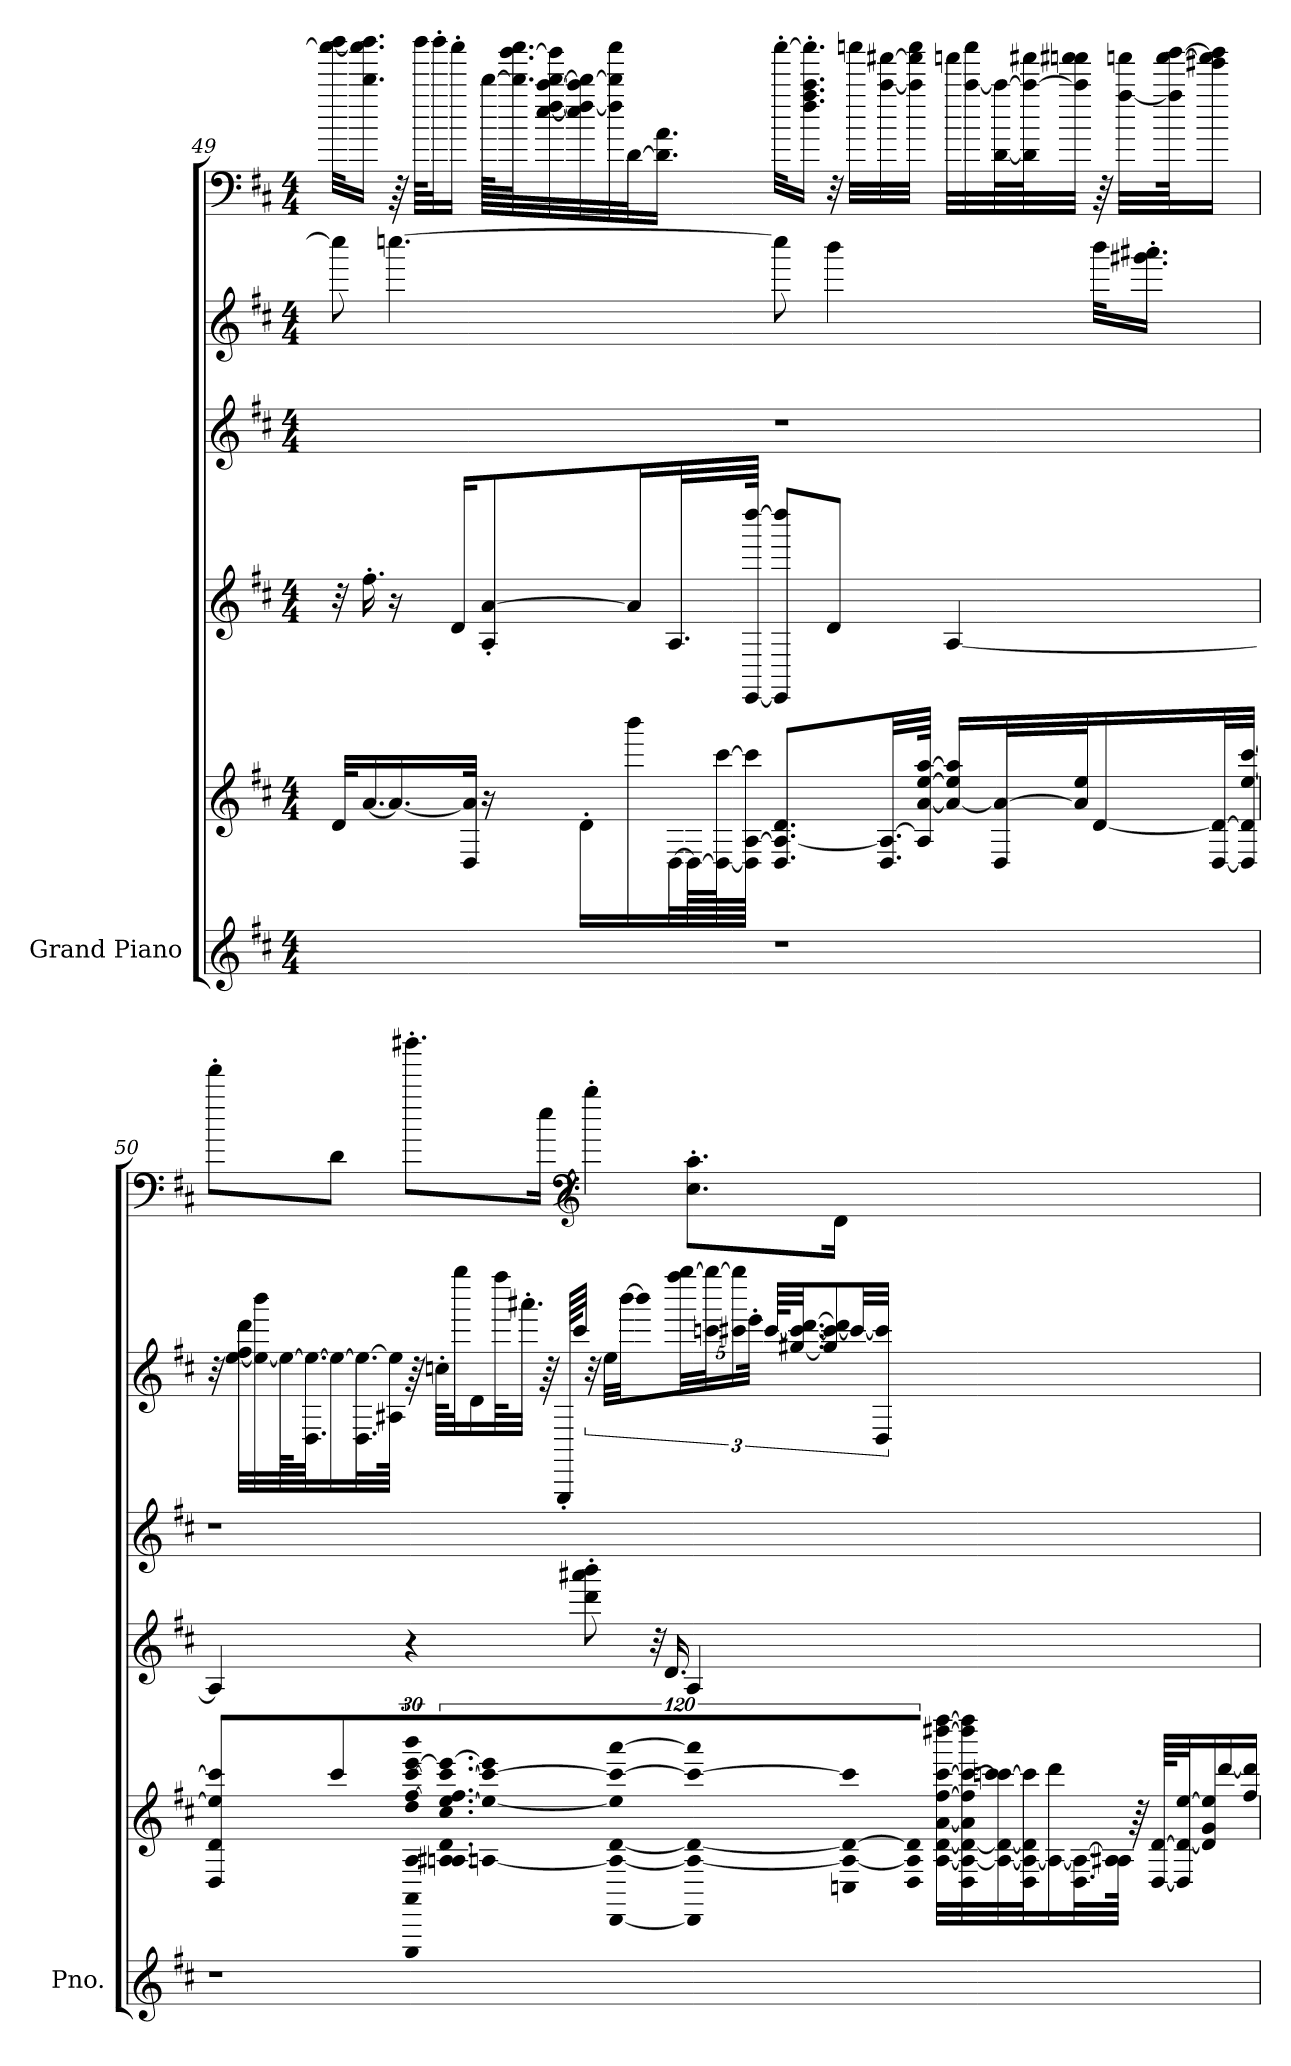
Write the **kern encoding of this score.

**kern	**kern	**kern	**kern	**kern	**kern
*part1	*part1	*part1	*part1	*part1	*part1
*staff6	*staff5	*staff4	*staff3	*staff2	*staff1
*I"Grand Piano	*	*	*	*	*
*I'Pno.	*	*	*	*	*
*clefG2	*clefG2	*clefG2	*clefG2	*clefG2	*clefF4
*k[f#c#]	*k[f#c#]	*k[f#c#]	*k[f#c#]	*k[f#c#]	*k[f#c#]
*M4/4	*M4/4	*M4/4	*M4/4	*M4/4	*M4/4
=49	=49	=49	=49	=49	=49
1r	32d/KLL	32r	1r	8cccc\]	32cccc#\_ 32dddd\KLL
.	[16.a/	16.ff#'\	.	.	16.ddd\ 16.cccc#\] 16.dddd\JJ
.	16.a/_	16r	.	[4.ccccn\	64r
.	.	.	.	.	64dddd\KLLL
.	.	.	.	.	32dddd'\J
.	.	16d/KL	.	.	16cccc#'\JJ
.	32D/ 32a/]JJk	.	.	.	.
.	16r	8A/' [8a/'	.	.	[128ddd\KLLLL
.	.	.	.	.	64.ddd\] [64.bbb\ 64.cccc#\J
.	.	.	.	.	[32ee\ [32ff#\ [32ccc#\ [32ddd\ 32bbb\]
.	16d'\LL	.	.	.	32ee\] 32ff#\_ 32ccc#\] 32ddd\_
.	.	.	.	.	32ff#\] 32ddd\] 32cccc#\
.	16bbb\	16a/L]	.	.	[32d\J
.	.	.	.	.	16.d\] 16.a\JJ
.	[32D\L	32.A/L	.	.	.
.	128D\LL_	.	.	.	.
.	128D\_ [128ccc#\J	.	.	.	.
.	64D\] [64A\ 64ccc#\]JJJJ	[64EE/ [64dddd/JJJk	.	.	.
.	8.D/ 8.A/_ 8.d/L	8EE/] 8dddd/]L	.	8cccc\]	[32cccc#'\KLL
.	.	.	.	.	16.ff#\' 16.aa\' 16.ccc#\' 16.cccc#\]'JJ
.	.	8d/J	.	4bbb\	32r
.	.	.	.	.	32ccccn\LLL
.	32.D/ 32.A/_LL	.	.	.	[32ccc#\ [32aaa#X\
.	.	.	.	.	32ccc#\] 32aaa#\] 32cccc\JJJ
.	64A/] [64a/ [64ee/ [64aa/JJJk	.	.	.	.
.	16a/_ 16ee/] 16aa/]LL	[4A/	.	.	32aaan\LLL
.	.	.	.	.	[32ccc#\ 32cccc\
.	32D/ 32a/_L	.	.	.	[64d\ 64ccc#\_L
.	.	.	.	.	64d\] 64ccc#\_ 64aaa#X\J
.	32a/] 32ee/J	.	.	.	32ccc#\] 32aaan\ 32aaa#X\JJJ
.	[16d/	.	.	32bbb\KLL	64r
.	.	.	.	.	[32aa\ 32aaan\LLL
.	.	.	.	16.ggg#X\' 16.aaa#X\'JJ	.
.	.	.	.	.	64aa\] [64aaa\ [64bbb\JK
.	[32D/ 32d/_L	.	.	.	16ggg#X\ 16aaa\] 16bbb\]JJ
.	32D/] 32d/] [32ee/ [32ccc#/JJJ	.	.	.	.
!!LO:PB:g=z
=50	=50	=50	=50	=50	=50
960ryy	8D/ 8d/ 8ee/] 8ccc#/]L	4A/]	1r	32r	8fff#'\L
1r	.	.	.	.	.
.	.	.	.	[32ee\ 32ff#\ 32ddd\LLL	.
.	.	.	.	32ee\_ 32bbb\	.
.	.	.	.	128ee\KL_	.
.	.	.	.	64.D\ 64.ee\_JJ	.
.	8ccc#/	.	.	16ee\_	8d\J
.	.	.	.	32.D\ 32.ee\_L	.
.	.	.	.	64A#X\ 64ee\]JJJk	.
!	!LO:N:vis=64	!	!	!	!
.	960%17EEE/ 960%17AA/ 960%17A/ 960%17dd/ [960%17ff#/ [960%17ccc#/ [960%17eee/ 960%17bbb/KLL	4r	.	64r	8.dddd#X'\L
.	.	.	.	64ccn'\KLLL	.
!	!LO:N:vis=32.	!	!	!	!
.	1920%103An/ 1920%103A#X/ 1920%103d/ 1920%103cc#/ [1920%103ee/ 1920%103ff#/] 1920%103ccc#/_ 1920%103eee/_	.	.	.	.
.	.	.	.	32gggg\J	.
.	.	.	.	16d\	.
!	!LO:N:vis=32	!	!	!	!
.	[640%23An/ 640%23ee/_ 640%23ccc#/_ 640%23eee/]	.	.	.	.
!	!LO:N:vis=32	!	!	!	!
.	[640%23DD/ 640%23A/_ [640%23d/ 640%23ee/] 640%23ccc#/_ [640%23aaa/	.	.	.	.
.	.	.	.	64ffff#\KL	.
.	.	.	.	32.aaa#X'\JJJ	.
!	!LO:N:vis=32	!	!	!	!
.	640%23DD/] 640%23A/_ 640%23d/_ 640%23ccc#/_ 640%23aaa/]	.	.	.	.
!	!LO:N:vis=32	!	!	!	!
.	640%23Cn/ 640%23A/_ 640%23d/_ 640%23ccc#/]	.	.	.	.
.	.	.	.	64r	16ee\Jk
*	*	*	*	*	*clefF4
.	.	.	.	64GGG'/KLLL	.
!	!LO:N:vis=32	!	!	!	!
.	640%23D/ 640%23A/] 640%23d/]JJJ	.	.	.	.
*	*	*	*	*	*clefG2
.	.	.	.	32ccc#/JJJ	.
.	.	8ddd\' 8aaa#X\' 8bbb\'	.	48r	4gggg'\
.	[32A\ [32d\ [32a\ [32ff#\ [32ccc#\ [32dddd#X\ [32ffff#\LLL	.	.	.	.
.	.	.	.	48ee\LLL	.
.	32D\ 32A\_ 32d\_ 32a\] 32ff#\] 32ccc#\_ 32dddd#\] 32ffff#\]	.	.	.	.
.	.	.	.	[48bbb\J	.
.	.	.	.	16bbb\]	.
.	32A\_ 32d\_ 32cccn\ 32ccc#\_	.	.	.	.
.	32D\ 32A\_ 32d\] 32ccc#\]J	.	.	.	.
.	.	32r	.	40ffff#\ [40gggg\L	.
.	16A\_ 16ddd\	.	.	.	.
.	.	.	.	40cccn\ 40gggg\_J	.
.	.	16.d/	.	.	.
.	.	.	.	20ccc#X\ 20gggg\]	.
.	32.D\ 32.A\_L	.	.	.	.
.	.	.	.	40eee'\JJk	.
.	64An\] 64A#X\JJJk	.	.	.	.
.	.	4A/	.	[64ccc#/KLLL	8.cc#\' 8.aa\'L
.	64r	.	.	.	.
.	.	.	.	[32.gg#X/ 32.ccc#/_ [32.ddd/JJ	.
.	[64D/ [64d/KLLL	.	.	.	.
.	32D/] 32d/_ [32ee/J	.	.	.	.
.	.	.	.	8gg#/] 8ccc#/_ 8ddd/]	.
.	16d/] 16g/ 16ee/]	.	.	.	.
.	[16ddd/	.	.	.	.
.	.	.	.	32ccc#/LL_	16d\Jk
.	16ff#/ 16ddd/]JJ	.	.	.	.
.	.	.	.	32D/ 32ccc#/]JJJ	.
.	.	960ryy	960ryy	960ryy	960ryy
=	=	=	=	=	=
*-	*-	*-	*-	*-	*-
